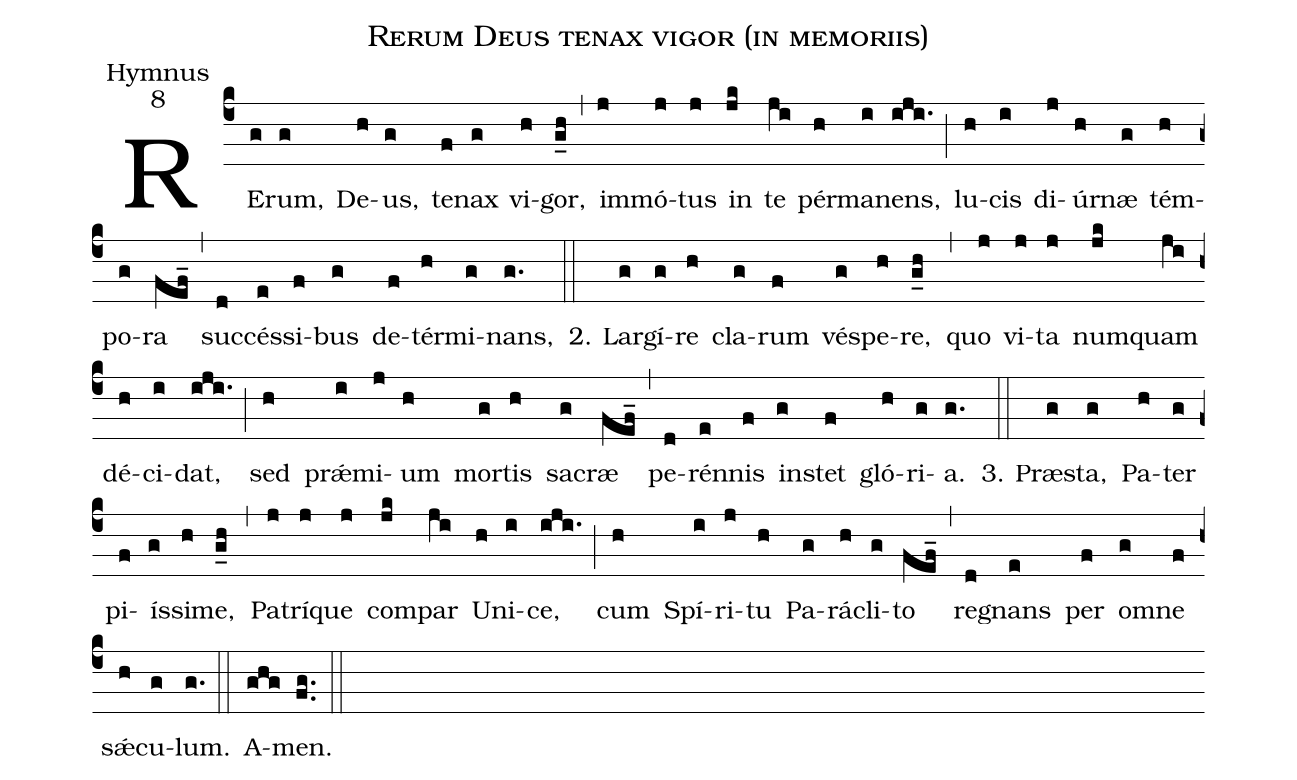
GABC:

name:Rerum Deus tenax vigor (in memoriis);
office-part:Hymnus;
mode:8;
%%
(c4)RE(g)rum,(g) De(h)us,(g) te(f)nax(g) vi(h)gor,(g_h) (,)
im(j)mó(j)tus(j) in(jk) te(ji) pér(h)ma(i)nens,(iji.) (;)
lu(h)cis(i) di(j)úr(h)næ(g) tém(h)po(g)ra(fef_) (,)
suc(d)cés(e)si(f)bus(g) de(f)tér(h)mi(g)nans,(g.) (::)

2. Lar(g)gí(g)re(h) cla(g)rum(f) vé(g)spe(h)re,(g_h) (,)
quo(j) vi(j)ta(j) num(jk)quam(ji) dé(h)ci(i)dat,(iji.) (;)
sed(h) prǽ(i)mi(j)um(h) mor(g)tis(h) sa(g)cræ(fef_) (,)
pe(d)rén(e)nis(f) in(g)stet(f) gló(h)ri(g)a.(g.) (::)

3. Præ(g)sta,(g) Pa(h)ter(g) pi(f)ís(g)si(h)me,(g_h) (,)
Pa(j)trí(j)que(j) com(jk)par(ji) U(h)ni(i)ce,(iji.) (;)
cum(h) Spí(i)ri(j)tu(h) Pa(g)rá(h)cli(g)to(fef_) (,)
re(d)gnans(e) per(f) om(g)ne(f) sǽ(h)cu(g)lum.(g.) (::)
A(ghg)men.(fg..) (::)
